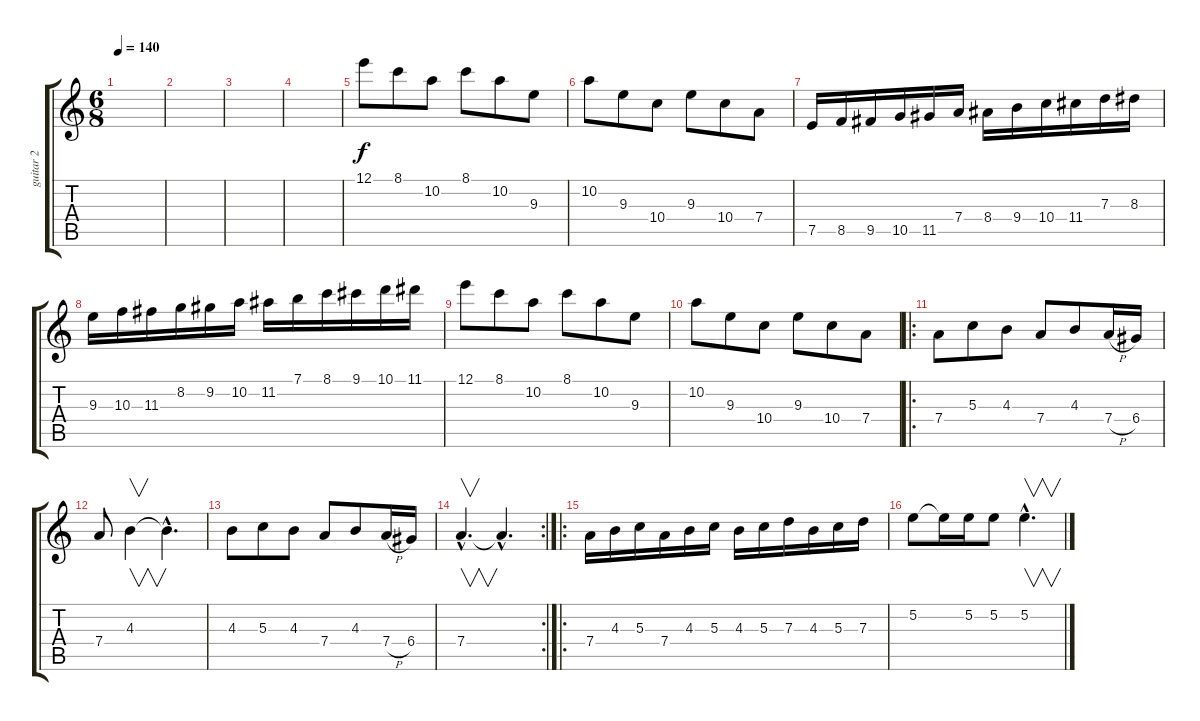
\track ("guitar 2" "guitar 2") {instrument acousticguitarnylon}
\staff {score tabs}
\tuning (E4 B3 G3 D3 A2 E2) {hide}
\ts (6 8)
\tempo 140
\clef g2
\ks c
|
|
|
|
12.1.8 8.1.8 10.2.8 8.1.8 10.2.8 9.3.8 |
10.2.8 9.3.8 10.4.8 9.3.8 10.4.8 7.4.8 |
7.5.16 8.5.16 9.5.16 10.5.16 11.5.16 7.4.16 8.4.16 9.4.16 10.4.16 11.4.16 7.3.16 8.3.16 |
9.3.16 10.3.16 11.3.16 8.2.16 9.2.16 10.2.16 11.2.16 7.1.16 8.1.16 9.1.16 10.1.16 11.1.16 |
12.1.8 8.1.8 10.2.8 8.1.8 10.2.8 9.3.8 |
10.2.8 9.3.8 10.4.8 9.3.8 10.4.8 7.4.8 |
\ro
7.4.8 5.3.8 4.3.8 7.4.8 4.3.8 7.4{h}.16 6.4.16 |
7.4.8 4.3.4{v} 4.3{hac t}.4{d} |
4.3.8 5.3.8 4.3.8 7.4.8 4.3.8 7.4{h}.16 6.4.16 |
\rc 2
7.4{hac}.4{v d} 7.4{hac t}.4{d} |
\ro
7.4.16 4.3.16 5.3.16 7.4.16 4.3.16 5.3.16 4.3.16 5.3.16 7.3.16 4.3.16 5.3.16 7.3.16 |
5.2.8 5.2{t}.16 5.2.16 5.2.8 5.2{hac}.4{v d}
